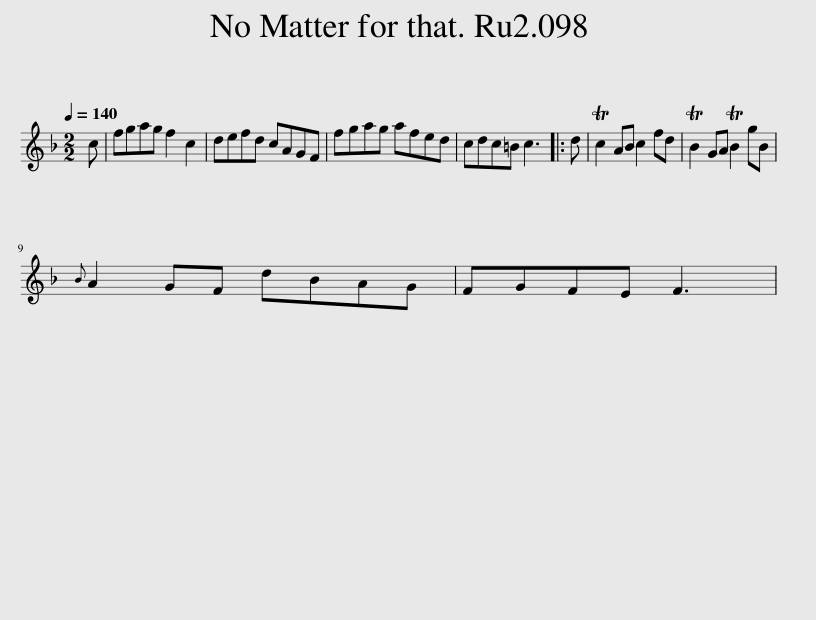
X:1
L:1/8
Q:1/4=140
M:2/2
I:linebreak $
K:F
V:1 treble
V:1
 c | fgag f2 c2 | defd cAGF | fgag afed | cdc=B c3 |: %5
 d | Tc2 AB c2 fd | TB2 GA TB2 gB |${B} A2 GF dBAG | FGFE F3 | %10
